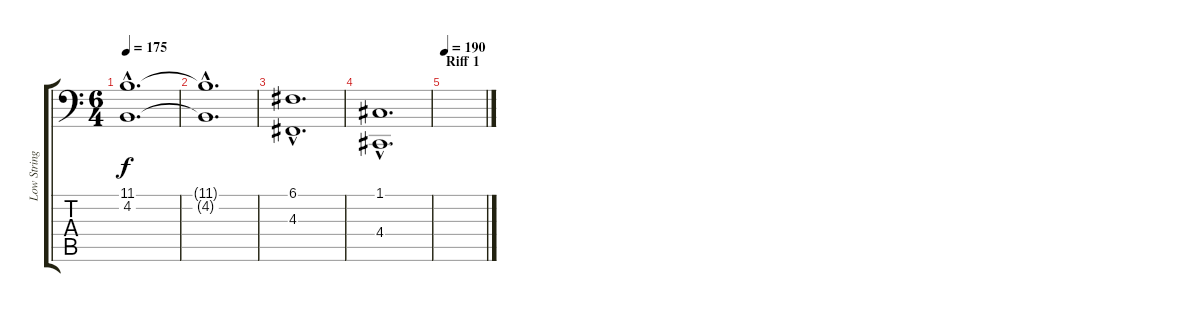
\track ("Low Strings" "Low String") {instrument stringensemble1}
\staff {score tabs}
\tuning (C3 G2 D2 A1 E1 B0) {hide}
\ts (6 4)
\tempo 175
\clef f4
\ks c
(11.1{hac} 4.2{hac}).1{d dy f} |
(11.1{hac t} 4.2{hac t}).1{d} |
(6.1{hac} 4.3{hac}).1{d} |
(1.1{hac} 4.4{hac}).1{d} |
\section ("" "Riff 1")
\tempo 190
